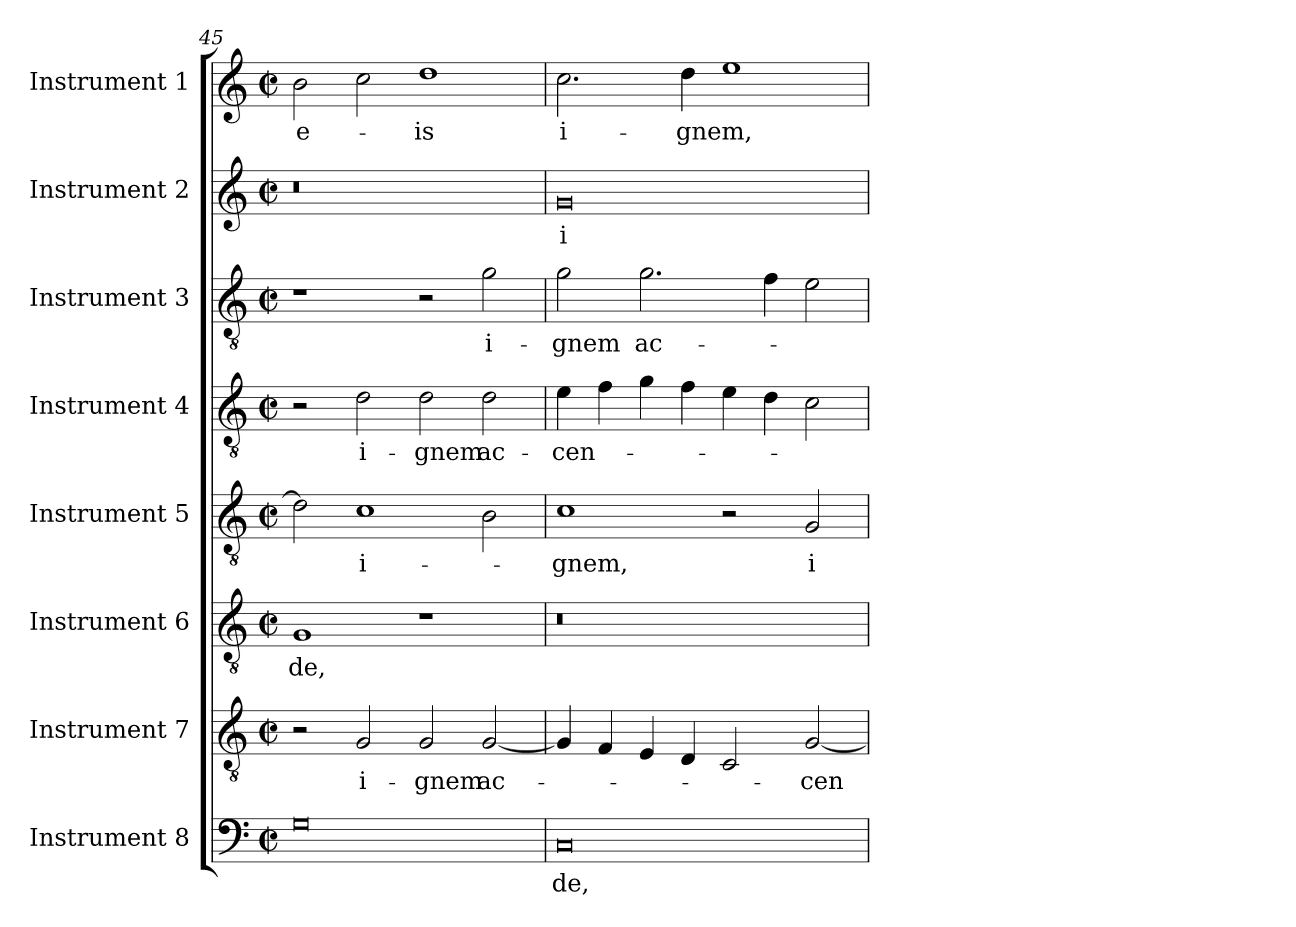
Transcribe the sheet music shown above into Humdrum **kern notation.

**kern	**text	**kern	**text	**kern	**text	**kern	**text	**kern	**text	**kern	**text	**kern	**text	**kern	**text
*part8	*part8	*part7	*part7	*part6	*part6	*part5	*part5	*part4	*part4	*part3	*part3	*part2	*part2	*part1	*part1
*staff8	*staff8	*staff7	*staff7	*staff6	*staff6	*staff5	*staff5	*staff4	*staff4	*staff3	*staff3	*staff2	*staff2	*staff1	*staff1
*I"Instrument 8	*	*I"Instrument 7	*	*I"Instrument 6	*	*I"Instrument 5	*	*I"Instrument 4	*	*I"Instrument 3	*	*I"Instrument 2	*	*I"Instrument 1	*
*clefF4	*	*clefGv2	*	*clefGv2	*	*clefGv2	*	*clefGv2	*	*clefGv2	*	*clefG2	*	*clefG2	*
*M2/2	*	*M2/2	*	*M2/2	*	*M2/2	*	*M2/2	*	*M2/2	*	*M2/2	*	*M2/2	*
*met(c|)	*	*met(c|)	*	*met(c|)	*	*met(c|)	*	*met(c|)	*	*met(c|)	*	*met(c|)	*	*met(c|)	*
=45	=45	=45	=45	=45	=45	=45	=45	=45	=45	=45	=45	=45	=45	=45	=45
!	!	!	!	!	!LO:LY:b:cj	!	!	!	!	!	!	!	!	!	!LO:LY:b:cj
0G	.	2r	.	1G	-de,	2d\]	.	2r	.	1r	.	0r	.	2b\	e-
!	!	!	!LO:LY:b:cj	!	!	!	!LO:LY:b:rj	!	!LO:LY:b:cj	!	!	!	!	!	!
.	.	2G/	i-	.	.	1c	i-	2d\	i-	.	.	.	.	2cc\	.
!	!	!	!LO:LY:b:cj	!	!	!	!	!	!LO:LY:b:cj	!	!	!	!	!	!LO:LY:b:cj
.	.	2G/	-gnem	1r	.	.	.	2d\	-gnem	2r	.	.	.	1dd	-is
!	!	!	!LO:LY:b:cj	!	!	!	!	!	!LO:LY:b:cj	!	!LO:LY:b:cj	!	!	!	!
.	.	[>2G/	ac-	.	.	2B\	.	2d\	ac-	2g\	i-	.	.	.	.
!!LO:PB:g=z
=46	=46	=46	=46	=46	=46	=46	=46	=46	=46	=46	=46	=46	=46	=46	=46
!	!LO:LY:b:cj	!	!	!	!	!	!LO:LY:b:cj	!	!LO:LY:b:cj	!	!LO:LY:b:cj	!	!LO:LY:b:rj	!	!LO:LY:b:cj
0C	-de,	4G/]	.	0r	.	1c	-gnem,	4e\	-cen-	2g\	-gnem	0g	i-	2.cc\	i-
.	.	4F/	.	.	.	.	.	4f\	.	.	.	.	.	.	.
!	!	!	!	!	!	!	!	!	!	!	!LO:LY:b:cj	!	!	!	!
.	.	4E/	.	.	.	.	.	4g\	.	2.g\	ac-	.	.	.	.
!	!	!	!	!	!	!	!	!	!	!	!	!	!	!	!LO:LY:b
.	.	4D/	.	.	.	.	.	4f\	.	.	.	.	.	4dd\	-gnem,
.	.	2C/	.	.	.	2r	.	4e\	.	.	.	.	.	1ee	.
.	.	.	.	.	.	.	.	4d\	.	4f\	.	.	.	.	.
!	!	!	!LO:LY:b:cj	!	!	!	!LO:LY:b:cj	!	!	!	!	!	!	!	!
.	.	[<2G/	-cen-	.	.	2G/	i-	2c\	.	2e\	.	.	.	.	.
=	=	=	=	=	=	=	=	=	=	=	=	=	=	=	=
*-	*-	*-	*-	*-	*-	*-	*-	*-	*-	*-	*-	*-	*-	*-	*-
